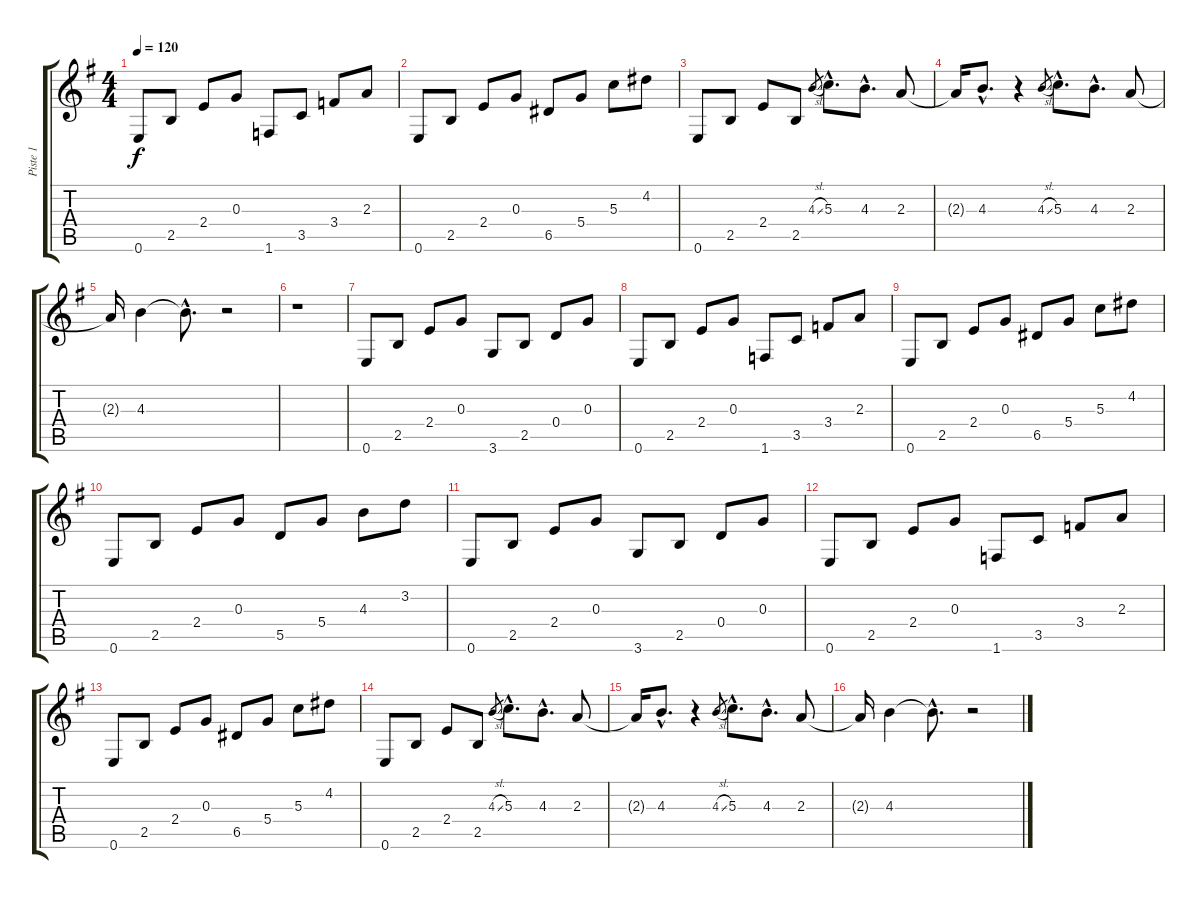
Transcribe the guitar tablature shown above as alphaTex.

\track ("Piste 1" "Piste 1") {instrument distortionguitar}
\staff {score tabs}
\tuning (E4 B3 G3 D3 A2 E2) {hide}
\ts (4 4)
\tempo 120
\clef g2
\ks g
0.6.8{dy f} 2.5.8 2.4.8 0.3.8 1.6.8 3.5.8 3.4.8 2.3.8 |
0.6.8 2.5.8 2.4.8 0.3.8 6.5.8 5.4.8 5.3.8 4.2.8 |
0.6.8 2.5.8 2.4.8 2.5.8 4.3{sl}.8{gr} 5.3{hac}.8{d} 4.3{hac}.8{d} 2.3.8 |
2.3{t}.16 4.3{hac}.8{d} r.4 4.3{sl}.8{gr} 5.3{hac}.8{d} 4.3{hac}.8{d} 2.3.8 |
2.3{t}.16 4.3.4 4.3{hac t}.8{d} r.2 |
r.1 |
0.6.8 2.5.8 2.4.8 0.3.8 3.6.8 2.5.8 0.4.8 0.3.8 |
0.6.8 2.5.8 2.4.8 0.3.8 1.6.8 3.5.8 3.4.8 2.3.8 |
0.6.8 2.5.8 2.4.8 0.3.8 6.5.8 5.4.8 5.3.8 4.2.8 |
0.6.8 2.5.8 2.4.8 0.3.8 5.5.8 5.4.8 4.3.8 3.2.8 |
0.6.8 2.5.8 2.4.8 0.3.8 3.6.8 2.5.8 0.4.8 0.3.8 |
0.6.8 2.5.8 2.4.8 0.3.8 1.6.8 3.5.8 3.4.8 2.3.8 |
0.6.8 2.5.8 2.4.8 0.3.8 6.5.8 5.4.8 5.3.8 4.2.8 |
0.6.8 2.5.8 2.4.8 2.5.8 4.3{sl}.8{gr} 5.3{hac}.8{d} 4.3{hac}.8{d} 2.3.8 |
2.3{t}.16 4.3{hac}.8{d} r.4 4.3{sl}.8{gr} 5.3{hac}.8{d} 4.3{hac}.8{d} 2.3.8 |
2.3{t}.16 4.3.4 4.3{hac t}.8{d} r.2
